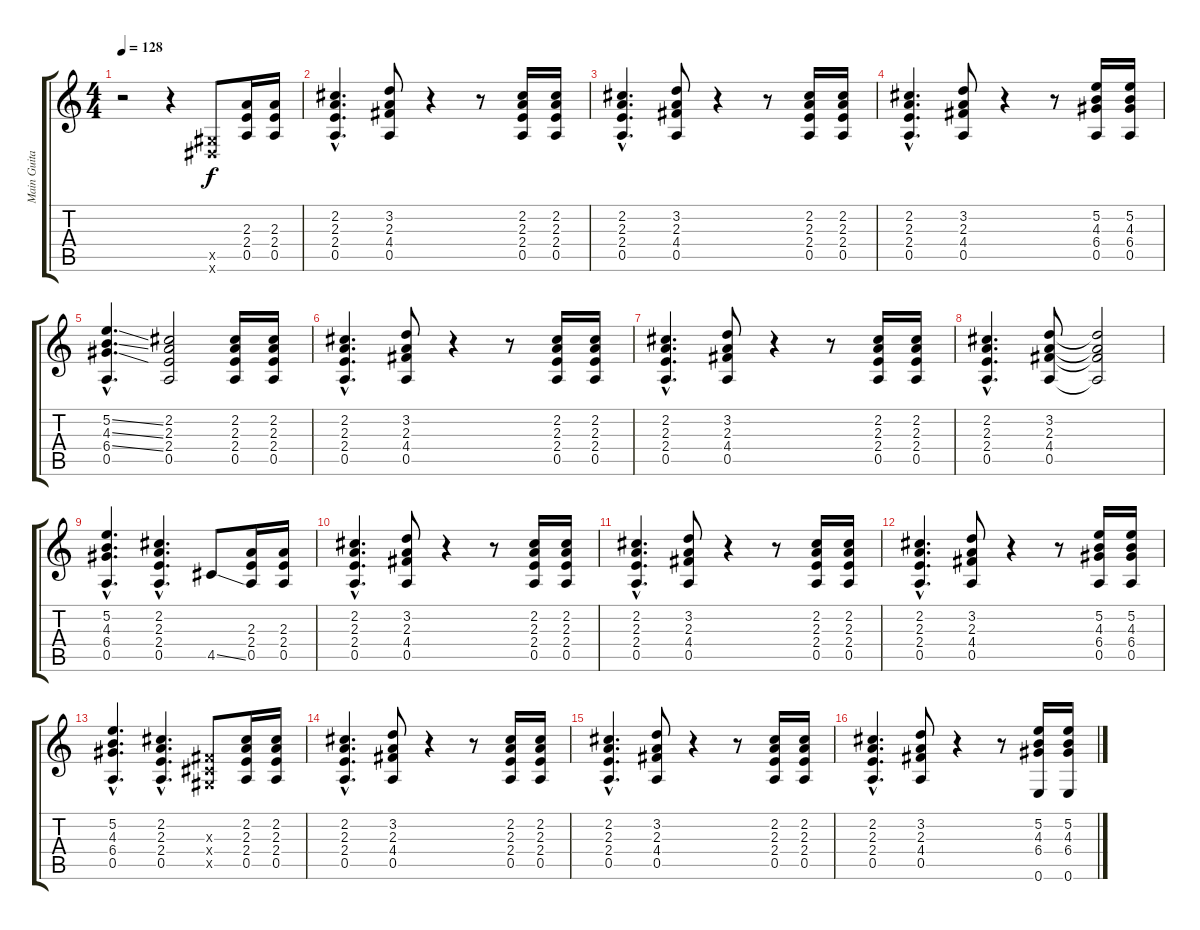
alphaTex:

\track ("Main Guitar Part" "Main Guita") {instrument overdrivenguitar}
\staff {score tabs}
\tuning (E4 B3 G3 D3 A2 E2) {hide}
\ts (4 4)
\tempo 128
\clef g2
\ks c
r.2{dy f instrument overdrivenguitar} r.4 (-1.5{x} -1.6{x}).8 (2.3 2.4 0.5).16 (2.3 2.4 0.5).16 |
(2.2{hac} 2.3{hac} 2.4{hac} 0.5{hac}).4{d} (3.2 2.3 4.4 0.5).8 r.4 r.8 (2.2 2.3 2.4 0.5).16 (2.2 2.3 2.4 0.5).16 |
(2.2{hac} 2.3{hac} 2.4{hac} 0.5{hac}).4{d} (3.2 2.3 4.4 0.5).8 r.4 r.8 (2.2 2.3 2.4 0.5).16 (2.2 2.3 2.4 0.5).16 |
(2.2{hac} 2.3{hac} 2.4{hac} 0.5{hac}).4{d} (3.2 2.3 4.4 0.5).8 r.4 r.8 (5.2 4.3 6.4 0.5).16 (5.2 4.3 6.4 0.5).16 |
(5.2{ss hac} 4.3{ss hac} 6.4{ss hac} 0.5{hac}).4{d} (2.2 2.3 2.4 0.5).2 (2.2 2.3 2.4 0.5).16 (2.2 2.3 2.4 0.5).16 |
(2.2{hac} 2.3{hac} 2.4{hac} 0.5{hac}).4{d} (3.2 2.3 4.4 0.5).8 r.4 r.8 (2.2 2.3 2.4 0.5).16 (2.2 2.3 2.4 0.5).16 |
(2.2{hac} 2.3{hac} 2.4{hac} 0.5{hac}).4{d} (3.2 2.3 4.4 0.5).8 r.4 r.8 (2.2 2.3 2.4 0.5).16 (2.2 2.3 2.4 0.5).16 |
(2.2{hac} 2.3{hac} 2.4{hac} 0.5{hac}).4{d} (3.2 2.3 4.4 0.5).8 (3.2{t} 2.3{t} 4.4{t} 0.5{t}).2 |
(5.2{hac} 4.3{hac} 6.4{hac} 0.5{hac}).4{d} (2.2{hac} 2.3{hac} 2.4{hac} 0.5{hac}).4{d} 4.5{ss}.8 (2.3 2.4 0.5).16 (2.3 2.4 0.5).16 |
(2.2{hac} 2.3{hac} 2.4{hac} 0.5{hac}).4{d} (3.2 2.3 4.4 0.5).8 r.4 r.8 (2.2 2.3 2.4 0.5).16 (2.2 2.3 2.4 0.5).16 |
(2.2{hac} 2.3{hac} 2.4{hac} 0.5{hac}).4{d} (3.2 2.3 4.4 0.5).8 r.4 r.8 (2.2 2.3 2.4 0.5).16 (2.2 2.3 2.4 0.5).16 |
(2.2{hac} 2.3{hac} 2.4{hac} 0.5{hac}).4{d} (3.2 2.3 4.4 0.5).8 r.4 r.8 (5.2 4.3 6.4 0.5).16 (5.2 4.3 6.4 0.5).16 |
(5.2{hac} 4.3{hac} 6.4{hac} 0.5{hac}).4{d} (2.2{hac} 2.3{hac} 2.4{hac} 0.5{hac}).4{d} (-1.3{x} -1.4{x} -1.5{x}).8 (2.2 2.3 2.4 0.5).16 (2.2 2.3 2.4 0.5).16 |
(2.2{hac} 2.3{hac} 2.4{hac} 0.5{hac}).4{d} (3.2 2.3 4.4 0.5).8 r.4 r.8 (2.2 2.3 2.4 0.5).16 (2.2 2.3 2.4 0.5).16 |
(2.2{hac} 2.3{hac} 2.4{hac} 0.5{hac}).4{d} (3.2 2.3 4.4 0.5).8 r.4 r.8 (2.2 2.3 2.4 0.5).16 (2.2 2.3 2.4 0.5).16 |
(2.2{hac} 2.3{hac} 2.4{hac} 0.5{hac}).4{d} (3.2 2.3 4.4 0.5).8 r.4 r.8 (5.2 4.3 6.4 0.6).16 (5.2 4.3 6.4 0.6).16
